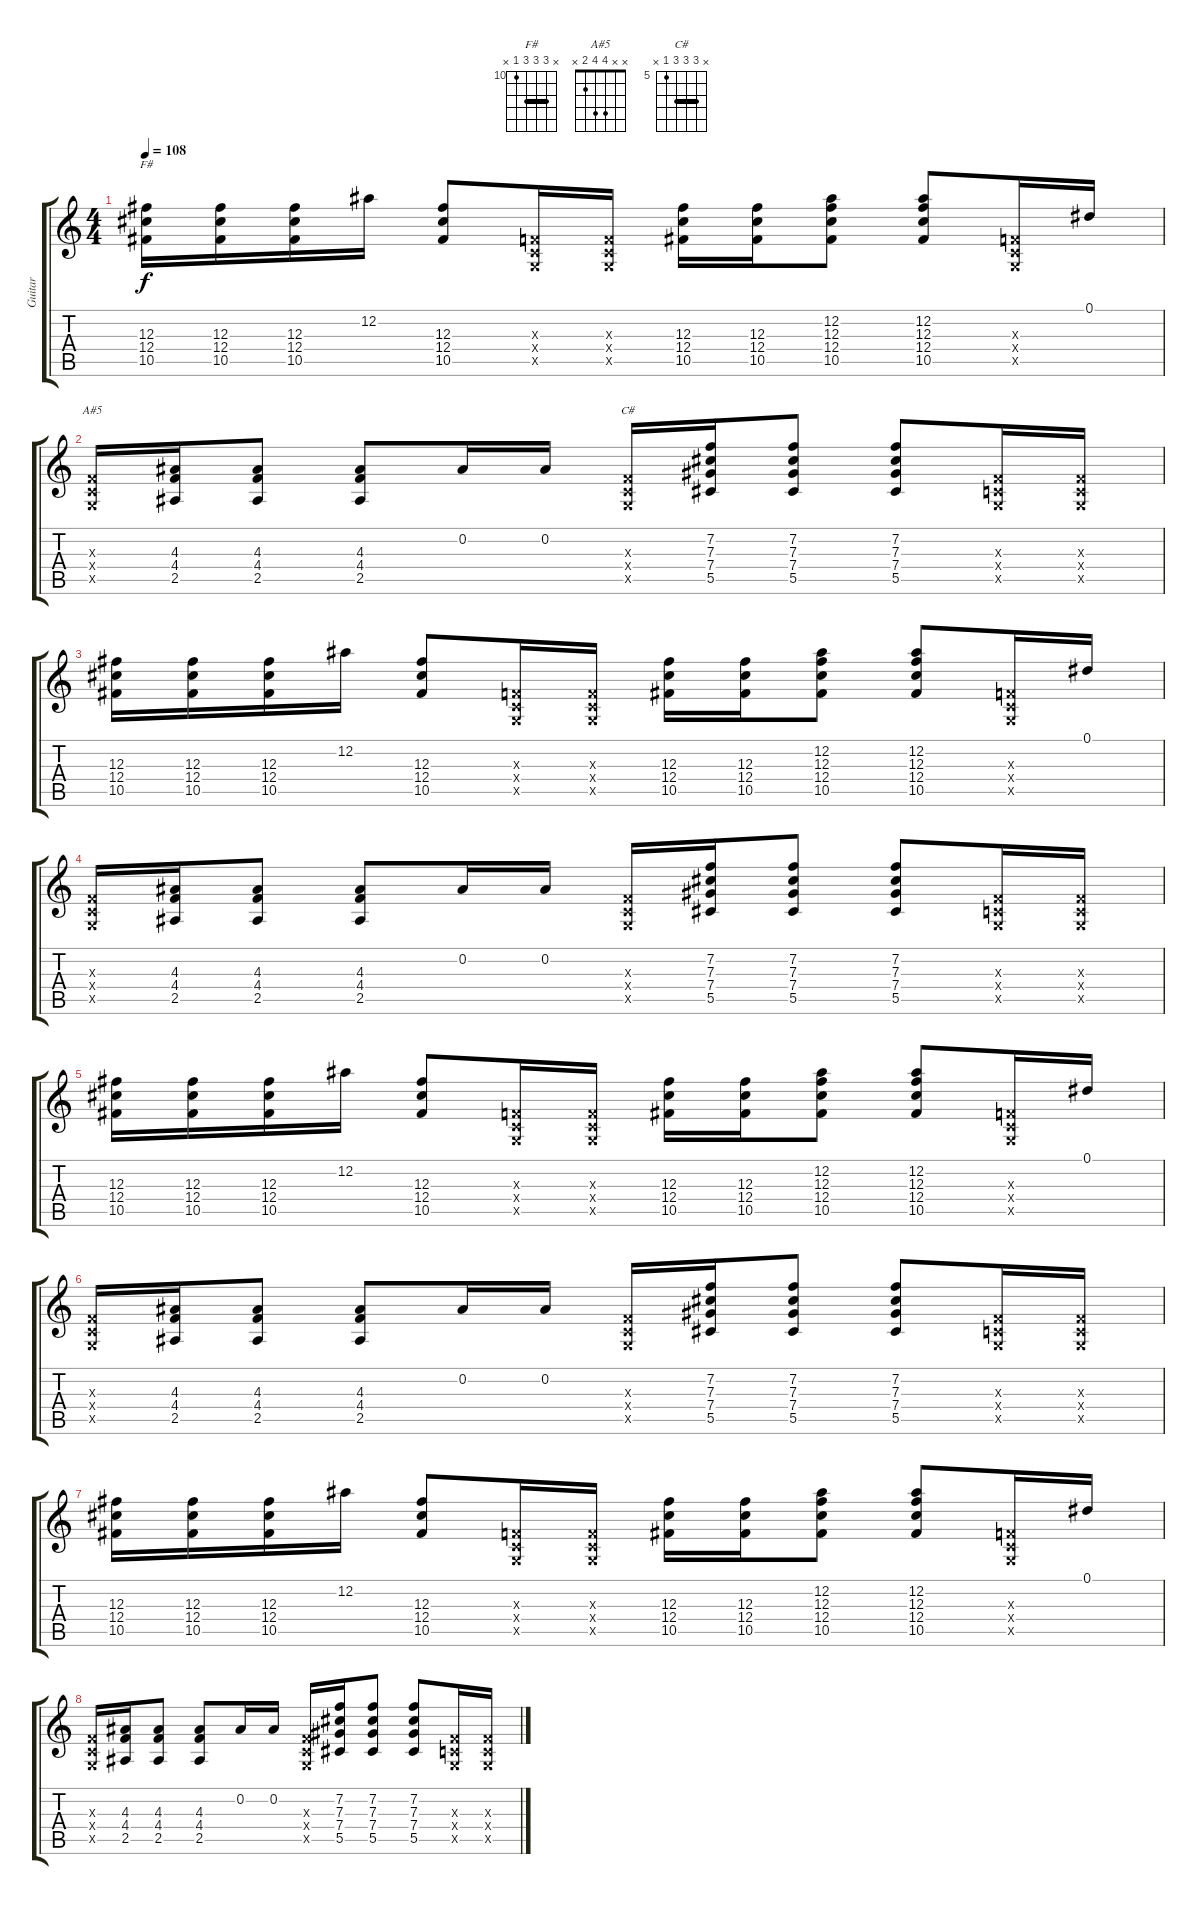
\track ("Guitar" "Guitar") {instrument distortionguitar}
\staff {score tabs}
\tuning (Eb4 Bb3 Gb3 Db3 Ab2 Eb2) {hide}
\chord ("F#" x 12 12 12 10 x) {firstfret 10 barre 12}
\chord ("A#5" x x 4 4 2 x)
\chord ("C#" x 7 7 7 5 x) {firstfret 5 barre 7}
\ts (4 4)
\tempo 108
\clef g2
\ks c
(12.3 12.4 10.5).16{ch "F#" dy f} (12.3 12.4 10.5).16 (12.3 12.4 10.5).16 12.2.16 (12.3 12.4 10.5).8 (-1.3{x} -1.4{x} -1.5{x}).16 (-1.3{x} -1.4{x} -1.5{x}).16 (12.3 12.4 10.5).16 (12.3 12.4 10.5).16 (12.2 12.3 12.4 10.5).8 (12.2 12.3 12.4 10.5).8 (-1.3{x} -1.4{x} -1.5{x}).16 0.1.16 |
(-1.3{x} -1.4{x} -1.5{x}).16{ch "A#5"} (4.3 4.4 2.5).16 (4.3 4.4 2.5).8 (4.3 4.4 2.5).8 0.2.16 0.2.16 (-1.3{x} -1.4{x} -1.5{x}).16{ch "C#"} (7.2 7.3 7.4 5.5).16 (7.2 7.3 7.4 5.5).8 (7.2 7.3 7.4 5.5).8 (-1.3{x} -1.4{x} -1.5{x}).16 (-1.3{x} -1.4{x} -1.5{x}).16 |
(12.3 12.4 10.5).16 (12.3 12.4 10.5).16 (12.3 12.4 10.5).16 12.2.16 (12.3 12.4 10.5).8 (-1.3{x} -1.4{x} -1.5{x}).16 (-1.3{x} -1.4{x} -1.5{x}).16 (12.3 12.4 10.5).16 (12.3 12.4 10.5).16 (12.2 12.3 12.4 10.5).8 (12.2 12.3 12.4 10.5).8 (-1.3{x} -1.4{x} -1.5{x}).16 0.1.16 |
(-1.3{x} -1.4{x} -1.5{x}).16 (4.3 4.4 2.5).16 (4.3 4.4 2.5).8 (4.3 4.4 2.5).8 0.2.16 0.2.16 (-1.3{x} -1.4{x} -1.5{x}).16 (7.2 7.3 7.4 5.5).16 (7.2 7.3 7.4 5.5).8 (7.2 7.3 7.4 5.5).8 (-1.3{x} -1.4{x} -1.5{x}).16 (-1.3{x} -1.4{x} -1.5{x}).16 |
(12.3 12.4 10.5).16 (12.3 12.4 10.5).16 (12.3 12.4 10.5).16 12.2.16 (12.3 12.4 10.5).8 (-1.3{x} -1.4{x} -1.5{x}).16 (-1.3{x} -1.4{x} -1.5{x}).16 (12.3 12.4 10.5).16 (12.3 12.4 10.5).16 (12.2 12.3 12.4 10.5).8 (12.2 12.3 12.4 10.5).8 (-1.3{x} -1.4{x} -1.5{x}).16 0.1.16 |
(-1.3{x} -1.4{x} -1.5{x}).16 (4.3 4.4 2.5).16 (4.3 4.4 2.5).8 (4.3 4.4 2.5).8 0.2.16 0.2.16 (-1.3{x} -1.4{x} -1.5{x}).16 (7.2 7.3 7.4 5.5).16 (7.2 7.3 7.4 5.5).8 (7.2 7.3 7.4 5.5).8 (-1.3{x} -1.4{x} -1.5{x}).16 (-1.3{x} -1.4{x} -1.5{x}).16 |
(12.3 12.4 10.5).16 (12.3 12.4 10.5).16 (12.3 12.4 10.5).16 12.2.16 (12.3 12.4 10.5).8 (-1.3{x} -1.4{x} -1.5{x}).16 (-1.3{x} -1.4{x} -1.5{x}).16 (12.3 12.4 10.5).16 (12.3 12.4 10.5).16 (12.2 12.3 12.4 10.5).8 (12.2 12.3 12.4 10.5).8 (-1.3{x} -1.4{x} -1.5{x}).16 0.1.16 |
(-1.3{x} -1.4{x} -1.5{x}).16 (4.3 4.4 2.5).16 (4.3 4.4 2.5).8 (4.3 4.4 2.5).8 0.2.16 0.2.16 (-1.3{x} -1.4{x} -1.5{x}).16 (7.2 7.3 7.4 5.5).16 (7.2 7.3 7.4 5.5).8 (7.2 7.3 7.4 5.5).8 (-1.3{x} -1.4{x} -1.5{x}).16 (-1.3{x} -1.4{x} -1.5{x}).16
